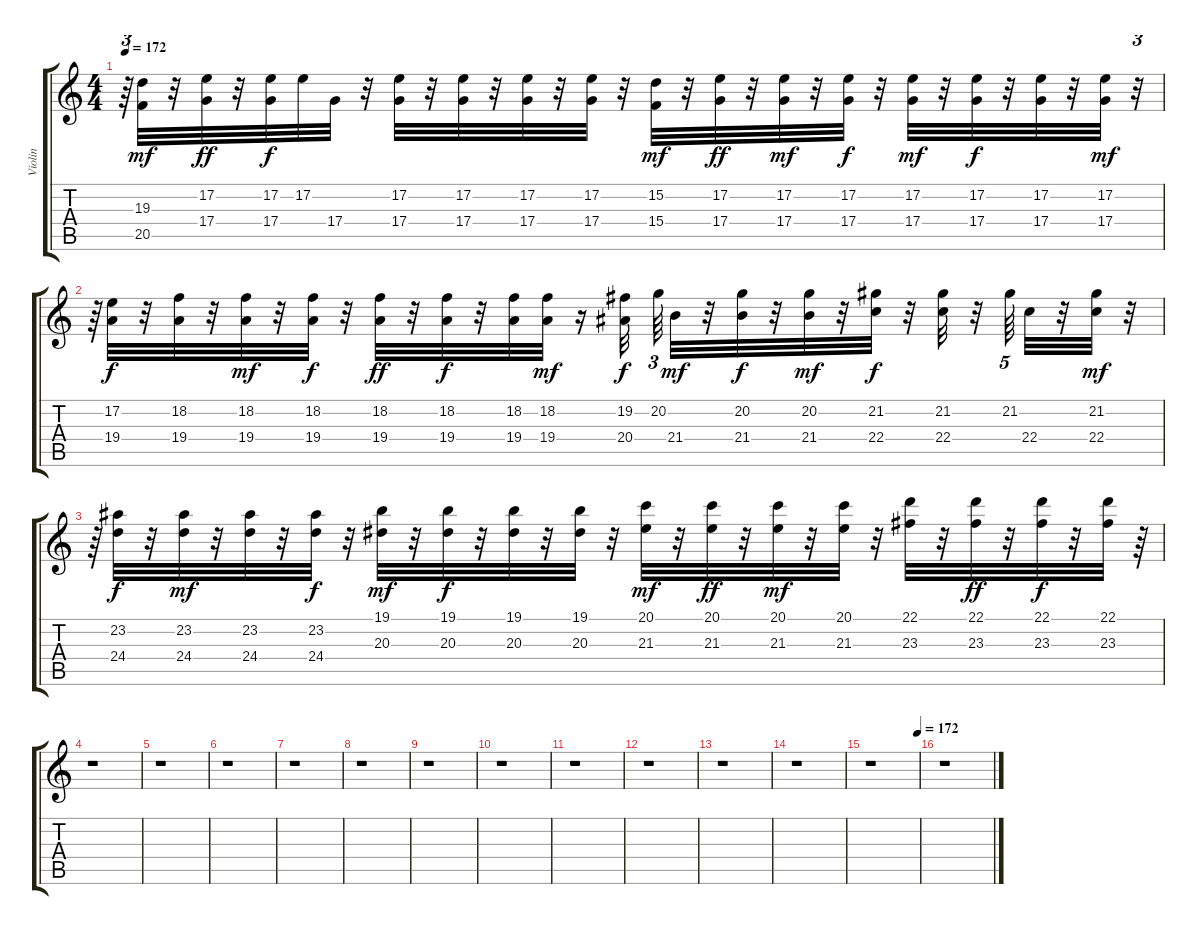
\track ("Violin" "Violin") {instrument violin}
\staff {score tabs}
\tuning (E4 B3 G3 D3 A2 E2) {hide}
\ts (4 4)
\tempo 172
\clef g2
\ks c
r.64{tu (3 2) dy f} (19.3 20.5).32{dy mf} r.32 (17.2 17.4).32{dy ff} r.32 (17.2 17.4).32{dy f} 17.2.32 17.4.32 r.32 (17.2 17.4).32 r.32 (17.2 17.4).32 r.32 (17.2 17.4).32 r.32 (17.2 17.4).32 r.32 (15.2 15.4).32{dy mf} r.32 (17.2 17.4).32{dy ff} r.32 (17.2 17.4).32{dy mf} r.32 (17.2 17.4).32{dy f} r.32 (17.2 17.4).32{dy mf} r.32 (17.2 17.4).32{dy f} r.32 (17.2 17.4).32 r.32 (17.2 17.4).32{dy mf} r.32{tu (3 2)} |
r.64{tu (3 2)} (17.2 19.4).32{dy f} r.32 (18.2 19.4).32 r.32 (18.2 19.4).32{dy mf} r.32 (18.2 19.4).32{dy f} r.32 (18.2 19.4).32{dy ff} r.32 (18.2 19.4).32{dy f} r.32 (18.2 19.4).32 (18.2 19.4).32{dy mf} r.16 (19.2 20.4).32{dy f beam splitsecondary} 20.2.64{tu (3 2)} 21.4.32{dy mf} r.32 (20.2 21.4).32{dy f} r.32 (20.2 21.4).32{dy mf} r.32 (21.2 22.4).32{dy f} r.32 (21.2 22.4).32 r.32 21.2.64{tu (5 4)} 22.4.32 r.32 (21.2 22.4).32{dy mf} r.32 |
r.64 (23.2 24.4).32{dy f} r.32 (23.2 24.4).32{dy mf} r.32 (23.2 24.4).32 r.32 (23.2 24.4).32{dy f} r.32 (19.1 20.3).32{dy mf} r.32 (19.1 20.3).32{dy f} r.32 (19.1 20.3).32 r.32 (19.1 20.3).32 r.32 (20.1 21.3).32{dy mf} r.32 (20.1 21.3).32{dy ff} r.32 (20.1 21.3).32{dy mf} r.32 (20.1 21.3).32 r.32 (22.1 23.3).32 r.32 (22.1 23.3).32{dy ff} r.32 (22.1 23.3).32{dy f} r.32 (22.1 23.3).32 r.64 |
r.1 |
r.1 |
r.1 |
r.1 |
r.1 |
r.1 |
r.1 |
r.1 |
r.1 |
r.1 |
r.1 |
\tempo (172 0.984375)
r.1 |
r.1
